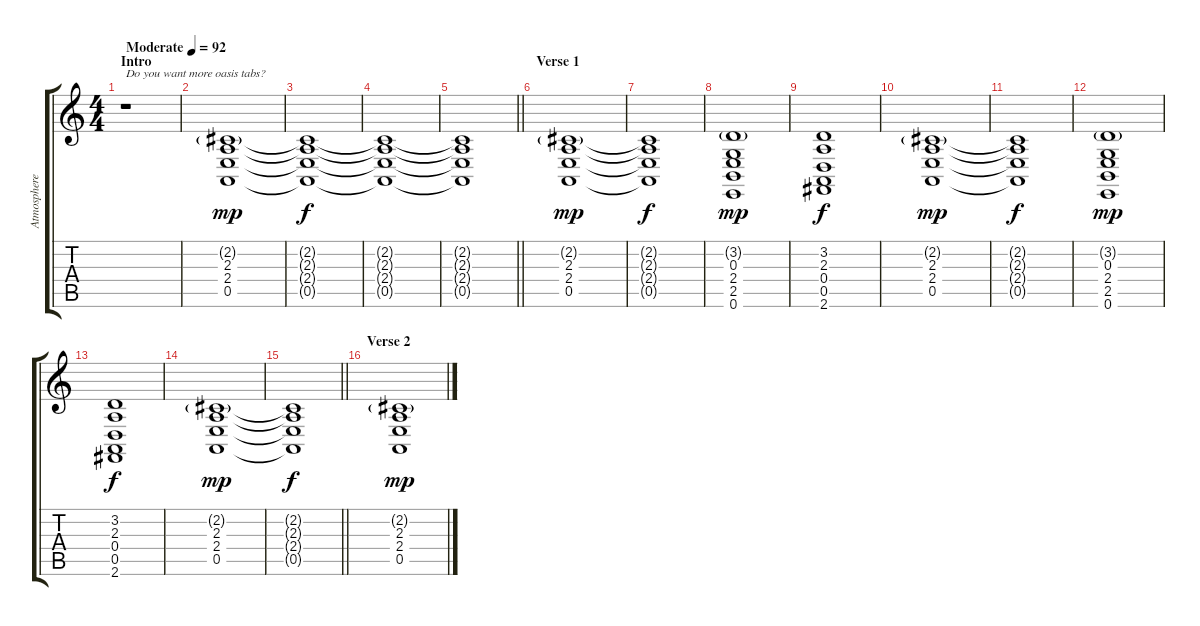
\track ("Atmosphere" "Atmosphere") {instrument recorder}
\staff {score tabs}
\tuning (E4 B3 G3 D3 A2 E2) {hide}
\ts (4 4)
\section ("" "Intro")
\tempo (92 "Moderate")
\clef g2
\ks c
r.1{txt "Do you want more oasis tabs?" dy mp instrument recorder} |
(2.2{g} 2.3 2.4 0.5).1 |
(2.2{t} 2.3{t} 2.4{t} 0.5{t}).1{dy f} |
(2.2{t} 2.3{t} 2.4{t} 0.5{t}).1 |
\barLineRight lightlight
(2.2{t} 2.3{t} 2.4{t} 0.5{t}).1 |
\section ("" "Verse 1")
(2.2{g} 2.3 2.4 0.5).1{dy mp} |
(2.2{t} 2.3{t} 2.4{t} 0.5{t}).1{dy f} |
(3.2{g} 0.3 2.4 2.5 0.6).1{dy mp} |
(3.2 2.3 0.4 0.5 2.6).1{dy f} |
(2.2{g} 2.3 2.4 0.5).1{dy mp} |
(2.2{t} 2.3{t} 2.4{t} 0.5{t}).1{dy f} |
(3.2{g} 0.3 2.4 2.5 0.6).1{dy mp} |
(3.2 2.3 0.4 0.5 2.6).1{dy f} |
(2.2{g} 2.3 2.4 0.5).1{dy mp} |
\barLineRight lightlight
(2.2{t} 2.3{t} 2.4{t} 0.5{t}).1{dy f} |
\section ("" "Verse 2")
(2.2{g} 2.3 2.4 0.5).1{dy mp}
